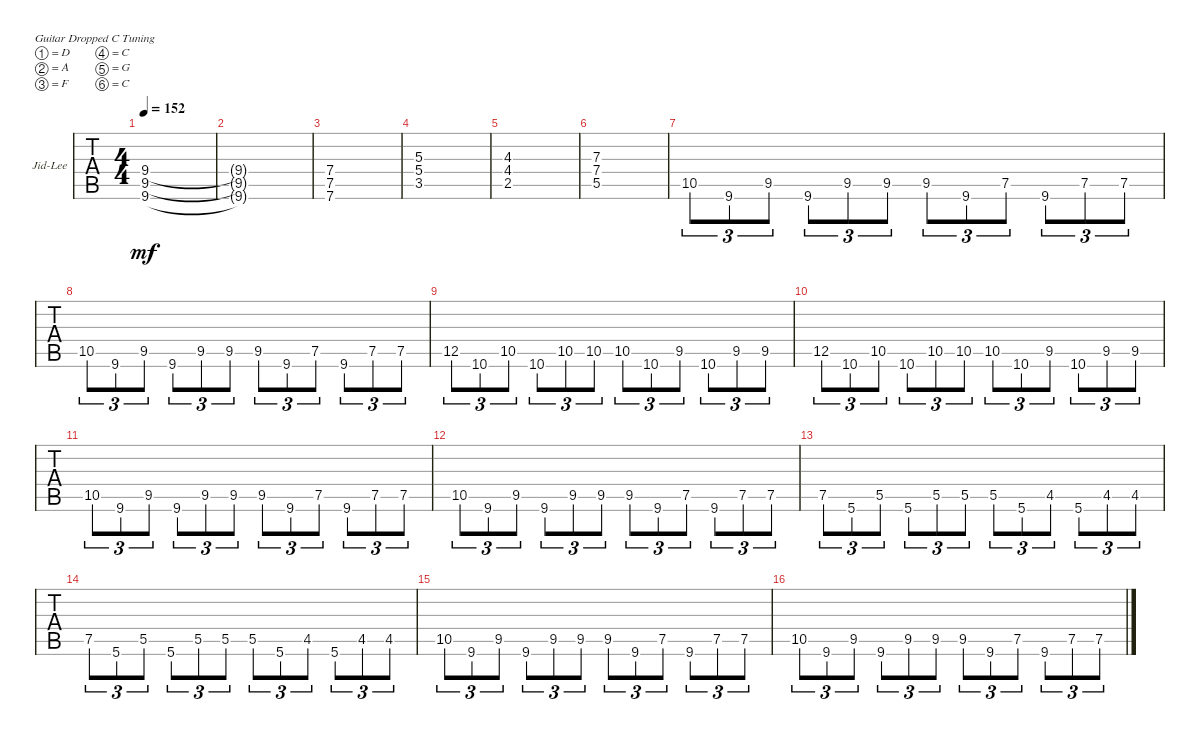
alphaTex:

\defaultSystemsLayout 4
\bracketExtendMode groupsimilarinstruments
\firstSystemTrackNameOrientation horizontal
\otherSystemsTrackNameOrientation horizontal
\track ("Jid-Lee" "Jid-Lee") {instrument overdrivenguitar}
\staff {tabs}
\tuning (D4 A3 F3 C3 G2 C2)
\ts (4 4)
\tempo 152
\clef g2
\ks c
(9.5 9.4 9.6).1{dy mf} |
(9.5{t} 9.4{t} 9.6{t}).1 |
(7.5 7.4 7.6).1 |
(3.5 5.3 5.4).1 |
(2.5 4.4 4.3).1 |
(7.4 7.3 5.5).1 |
10.5.8{tu (3 2)} 9.6.8{tu (3 2)} 9.5.8{tu (3 2)} 9.6.8{tu (3 2)} 9.5.8{tu (3 2)} 9.5.8{tu (3 2)} 9.5.8{tu (3 2)} 9.6.8{tu (3 2)} 7.5.8{tu (3 2)} 9.6.8{tu (3 2)} 7.5.8{tu (3 2)} 7.5.8{tu (3 2)} |
10.5.8{tu (3 2)} 9.6.8{tu (3 2)} 9.5.8{tu (3 2)} 9.6.8{tu (3 2)} 9.5.8{tu (3 2)} 9.5.8{tu (3 2)} 9.5.8{tu (3 2)} 9.6.8{tu (3 2)} 7.5.8{tu (3 2)} 9.6.8{tu (3 2)} 7.5.8{tu (3 2)} 7.5.8{tu (3 2)} |
12.5.8{tu (3 2)} 10.6.8{tu (3 2)} 10.5.8{tu (3 2)} 10.6.8{tu (3 2)} 10.5.8{tu (3 2)} 10.5.8{tu (3 2)} 10.5.8{tu (3 2)} 10.6.8{tu (3 2)} 9.5.8{tu (3 2)} 10.6.8{tu (3 2)} 9.5.8{tu (3 2)} 9.5.8{tu (3 2)} |
12.5.8{tu (3 2)} 10.6.8{tu (3 2)} 10.5.8{tu (3 2)} 10.6.8{tu (3 2)} 10.5.8{tu (3 2)} 10.5.8{tu (3 2)} 10.5.8{tu (3 2)} 10.6.8{tu (3 2)} 9.5.8{tu (3 2)} 10.6.8{tu (3 2)} 9.5.8{tu (3 2)} 9.5.8{tu (3 2)} |
10.5.8{tu (3 2)} 9.6.8{tu (3 2)} 9.5.8{tu (3 2)} 9.6.8{tu (3 2)} 9.5.8{tu (3 2)} 9.5.8{tu (3 2)} 9.5.8{tu (3 2)} 9.6.8{tu (3 2)} 7.5.8{tu (3 2)} 9.6.8{tu (3 2)} 7.5.8{tu (3 2)} 7.5.8{tu (3 2)} |
10.5.8{tu (3 2)} 9.6.8{tu (3 2)} 9.5.8{tu (3 2)} 9.6.8{tu (3 2)} 9.5.8{tu (3 2)} 9.5.8{tu (3 2)} 9.5.8{tu (3 2)} 9.6.8{tu (3 2)} 7.5.8{tu (3 2)} 9.6.8{tu (3 2)} 7.5.8{tu (3 2)} 7.5.8{tu (3 2)} |
7.5.8{tu (3 2)} 5.6.8{tu (3 2)} 5.5.8{tu (3 2)} 5.6.8{tu (3 2)} 5.5.8{tu (3 2)} 5.5.8{tu (3 2)} 5.5.8{tu (3 2)} 5.6.8{tu (3 2)} 4.5.8{tu (3 2)} 5.6.8{tu (3 2)} 4.5.8{tu (3 2)} 4.5.8{tu (3 2)} |
7.5.8{tu (3 2)} 5.6.8{tu (3 2)} 5.5.8{tu (3 2)} 5.6.8{tu (3 2)} 5.5.8{tu (3 2)} 5.5.8{tu (3 2)} 5.5.8{tu (3 2)} 5.6.8{tu (3 2)} 4.5.8{tu (3 2)} 5.6.8{tu (3 2)} 4.5.8{tu (3 2)} 4.5.8{tu (3 2)} |
10.5.8{tu (3 2)} 9.6.8{tu (3 2)} 9.5.8{tu (3 2)} 9.6.8{tu (3 2)} 9.5.8{tu (3 2)} 9.5.8{tu (3 2)} 9.5.8{tu (3 2)} 9.6.8{tu (3 2)} 7.5.8{tu (3 2)} 9.6.8{tu (3 2)} 7.5.8{tu (3 2)} 7.5.8{tu (3 2)} |
10.5.8{tu (3 2)} 9.6.8{tu (3 2)} 9.5.8{tu (3 2)} 9.6.8{tu (3 2)} 9.5.8{tu (3 2)} 9.5.8{tu (3 2)} 9.5.8{tu (3 2)} 9.6.8{tu (3 2)} 7.5.8{tu (3 2)} 9.6.8{tu (3 2)} 7.5.8{tu (3 2)} 7.5.8{tu (3 2)}
